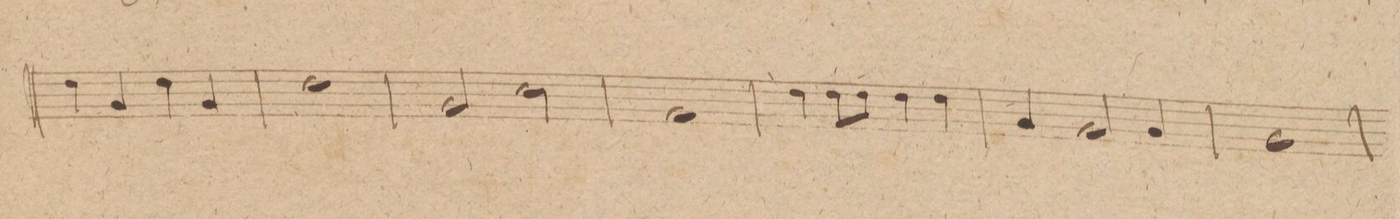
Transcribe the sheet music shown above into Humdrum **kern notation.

**kern	**dynam
*I"Trompetto. 2do in A.	*
*clefG2	*
*k[f#c#g#]	*
*met(c|)	*
*M2/2	*
4b\	.
4e/	.
4b\	.
4e/	.
=113	=113
1b	.
=114	=114
2e/	.
2a\	.
=115	=115
1e	.
=116	=116
4b\	.
8b\L	.
8b\J	.
4b\	.
4b\	.
=117	=117
4e/	.
2e/	.
4e/	.
=118	=118
1e	.
=119	=119
*-	*-
